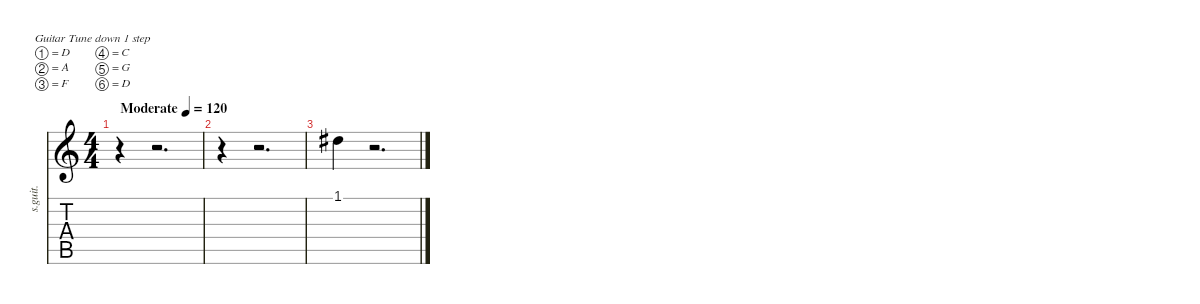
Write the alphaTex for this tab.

\defaultSystemsLayout 4
\hideDynamics
\bracketExtendMode nobrackets
\otherSystemsTrackNameOrientation horizontal
\track ("Track 1" "s.guit.") {instrument acousticguitarsteel}
\staff {score tabs}
\tuning (D4 A3 F3 C3 G2 D2)
\ts (4 4)
\beaming (8 2 2 2 2)
\tempo (120 "Moderate")
\clef g2
\ks c
r.4{dy f instrument acousticguitarsteel beam Down} r.2{d beam Down} |
r.4{beam Down} r.2{d beam Down} |
1.1{acc #}.4{beam Down} r.2{d beam Down}
